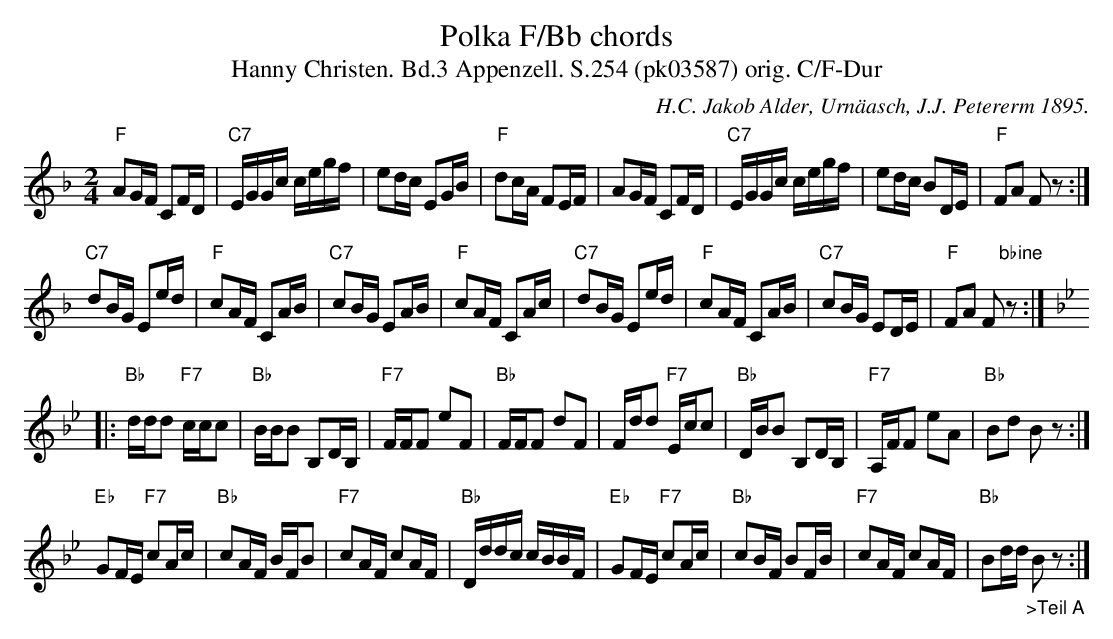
X:1
T:Polka F/Bb chords
T:Hanny Christen. Bd.3 Appenzell. S.254 (pk03587) orig. C/F-Dur
C:H.C. Jakob Alder, Urnäasch, J.J. Petererm 1895.
M:2/4
L:1/16
K:Fmaj%%MIDI gchordon
"F"A2GF C2FD | "C7"EGGc cegf | e2dc E2GB | "F"d2cA F2EF | \
A2GF C2FD | "C7"EGGc cegf | e2dc B2DE | "F"F2A2 F2 z2 :|
"C7"d2BG E2ed | "F"c2AF C2AB | "C7"c2BG E2AB | "F"c2AF C2Ac | \
"C7"d2BG E2ed | "F"c2AF C2AB | "C7"c2BG E2DE | "F"F2A2 F2 "bbine"z2 :|
K:Bbmaj%%MIDI gchordon
|: "Bb"ddd2 "F7"ccc2 | "Bb"BBB2 B,2DB, | "F7"FFF2 e2F2 | "Bb"FFF2 d2F2 | \
Fdd2 "F7"Ecc2 | "Bb"DBB2 B,2DB, | "F7"A,FF2 e2A2 | "Bb"B2d2 B2 z2 :|
"Eb"G2FE "F7"c2Ac | "Bb"c2AF BFB2 | "F7"c2AF c2AF | "Bb"Dddc cBBF | \
"Eb"G2FE "F7"c2Ac | "Bb"c2BF B2FB | "F7"c2AF c2AF | "Bb"B2dd "_>Teil A"B2 z2 :|
